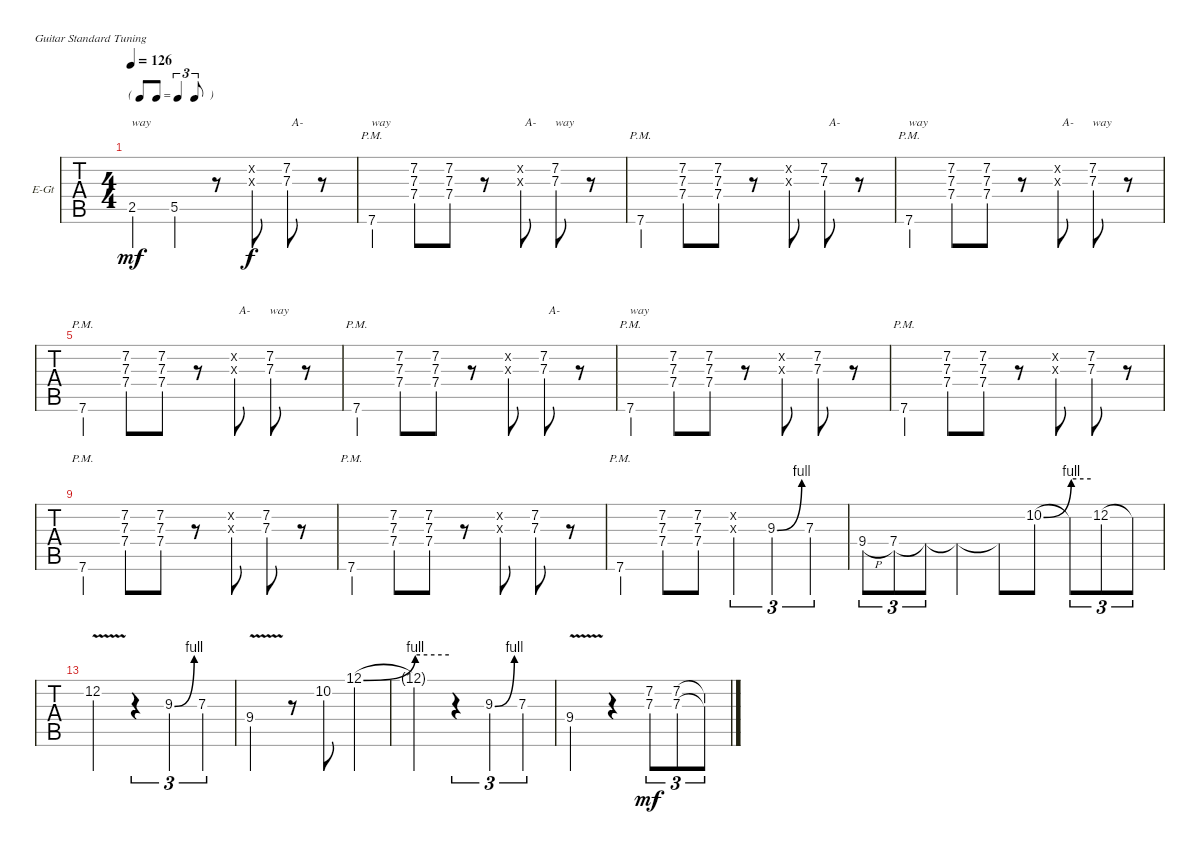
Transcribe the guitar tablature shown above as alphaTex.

\bracketExtendMode nobrackets
\firstSystemTrackNameOrientation horizontal
\otherSystemsTrackNameOrientation horizontal
\defaultBarNumberDisplay FirstOfSystem
\track ("Lead " "E-Gt") {instrument electricguitarclean}
\staff {tabs}
\tuning (E4 B3 G3 D3 A2 E2)
\ts (4 4)
\tf triplet8th
\tempo 126
\clef g2
\ks d
2.5.4{lyrics (0 "") lyrics (1 "") lyrics (2 "") lyrics (3 "      way") lyrics (4 "") dy mf} 5.5.4{lyrics (0 "") lyrics (1 "") lyrics (2 "") lyrics (3 "") lyrics (4 "")} r.8 (7.2{x} 7.3{x}).8{lyrics (0 "") lyrics (1 "") lyrics (2 "") lyrics (3 "") lyrics (4 "") dy f} (7.2 7.3).8{lyrics (0 "") lyrics (1 "") lyrics (2 "") lyrics (3 "       A-") lyrics (4 "")} r.8 |
7.6{pm}.4{lyrics (0 "") lyrics (1 "") lyrics (2 "") lyrics (3 "      way") lyrics (4 "")} (7.2 7.3 7.4).8{lyrics (0 "") lyrics (1 "") lyrics (2 "") lyrics (3 "") lyrics (4 "")} (7.2 7.3 7.4).8{lyrics (0 "") lyrics (1 "") lyrics (2 "") lyrics (3 "") lyrics (4 "")} r.8 (7.2{x} 7.3{x}).8{lyrics (0 "") lyrics (1 "") lyrics (2 "") lyrics (3 "       A-") lyrics (4 "")} (7.2 7.3).8{lyrics (0 "") lyrics (1 "") lyrics (2 "") lyrics (3 "      way") lyrics (4 "")} r.8 |
7.6{pm}.4{lyrics (0 "") lyrics (1 "") lyrics (2 "") lyrics (3 "") lyrics (4 "")} (7.2 7.3 7.4).8{lyrics (0 "") lyrics (1 "") lyrics (2 "") lyrics (3 "") lyrics (4 "")} (7.2 7.3 7.4).8{lyrics (0 "") lyrics (1 "") lyrics (2 "") lyrics (3 "") lyrics (4 "")} r.8 (7.2{x} 7.3{x}).8{lyrics (0 "") lyrics (1 "") lyrics (2 "") lyrics (3 "") lyrics (4 "")} (7.2 7.3).8{lyrics (0 "") lyrics (1 "") lyrics (2 "") lyrics (3 "       A-") lyrics (4 "")} r.8 |
7.6{pm}.4{lyrics (0 "") lyrics (1 "") lyrics (2 "") lyrics (3 "      way") lyrics (4 "")} (7.2 7.3 7.4).8{lyrics (0 "") lyrics (1 "") lyrics (2 "") lyrics (3 "") lyrics (4 "")} (7.2 7.3 7.4).8{lyrics (0 "") lyrics (1 "") lyrics (2 "") lyrics (3 "") lyrics (4 "")} r.8 (7.2{x} 7.3{x}).8{lyrics (0 "") lyrics (1 "") lyrics (2 "") lyrics (3 "       A-") lyrics (4 "")} (7.2 7.3).8{lyrics (0 "") lyrics (1 "") lyrics (2 "") lyrics (3 "      way") lyrics (4 "")} r.8 |
7.6{pm}.4{lyrics (0 "") lyrics (1 "") lyrics (2 "") lyrics (3 "") lyrics (4 "")} (7.2 7.3 7.4).8{lyrics (0 "") lyrics (1 "") lyrics (2 "") lyrics (3 "") lyrics (4 "")} (7.2 7.3 7.4).8{lyrics (0 "") lyrics (1 "") lyrics (2 "") lyrics (3 "") lyrics (4 "")} r.8 (7.2{x} 7.3{x}).8{lyrics (0 "") lyrics (1 "") lyrics (2 "") lyrics (3 "       A-") lyrics (4 "")} (7.2 7.3).8{lyrics (0 "") lyrics (1 "") lyrics (2 "") lyrics (3 "      way") lyrics (4 "")} r.8 |
7.6{pm}.4{lyrics (0 "") lyrics (1 "") lyrics (2 "") lyrics (3 "") lyrics (4 "")} (7.2 7.3 7.4).8{lyrics (0 "") lyrics (1 "") lyrics (2 "") lyrics (3 "") lyrics (4 "")} (7.2 7.3 7.4).8{lyrics (0 "") lyrics (1 "") lyrics (2 "") lyrics (3 "") lyrics (4 "")} r.8 (7.2{x} 7.3{x}).8{lyrics (0 "") lyrics (1 "") lyrics (2 "") lyrics (3 "") lyrics (4 "")} (7.2 7.3).8{lyrics (0 "") lyrics (1 "") lyrics (2 "") lyrics (3 "       A-") lyrics (4 "")} r.8 |
7.6{pm}.4{lyrics (0 "") lyrics (1 "") lyrics (2 "") lyrics (3 "      way") lyrics (4 "")} (7.2 7.3 7.4).8{lyrics (0 "") lyrics (1 "") lyrics (2 "") lyrics (3 "") lyrics (4 "")} (7.2 7.3 7.4).8{lyrics (0 "") lyrics (1 "") lyrics (2 "") lyrics (3 "") lyrics (4 "")} r.8 (7.2{x} 7.3{x}).8{lyrics (0 "") lyrics (1 "") lyrics (2 "") lyrics (3 "") lyrics (4 "")} (7.2 7.3).8{lyrics (0 "") lyrics (1 "") lyrics (2 "") lyrics (3 "") lyrics (4 "")} r.8 |
7.6{pm}.4{lyrics (0 "") lyrics (1 "") lyrics (2 "") lyrics (3 "") lyrics (4 "")} (7.2 7.3 7.4).8{lyrics (0 "") lyrics (1 "") lyrics (2 "") lyrics (3 "") lyrics (4 "")} (7.2 7.3 7.4).8{lyrics (0 "") lyrics (1 "") lyrics (2 "") lyrics (3 "") lyrics (4 "")} r.8 (7.2{x} 7.3{x}).8{lyrics (0 "") lyrics (1 "") lyrics (2 "") lyrics (3 "") lyrics (4 "")} (7.2 7.3).8{lyrics (0 "") lyrics (1 "") lyrics (2 "") lyrics (3 "") lyrics (4 "")} r.8 |
7.6{pm}.4 (7.2 7.3 7.4).8 (7.2 7.3 7.4).8 r.8 (7.2{x} 7.3{x}).8 (7.2 7.3).8 r.8 |
7.6{pm}.4 (7.2 7.3 7.4).8 (7.2 7.3 7.4).8 r.8 (7.2{x} 7.3{x}).8 (7.2 7.3).8 r.8 |
7.6{pm}.4 (7.2 7.3 7.4).8 (7.2 7.3 7.4).8 (7.2{x} 7.3{x}).4{tu (3 2)} 9.3{be (bend 0 0 60 4)}.4{tu (3 2)} 7.3.4{tu (3 2)} |
9.4{h}.8{tu (3 2)} 7.4.8{tu (3 2)} 7.4{t}.8{tu (3 2)} 7.4{t}.4 7.4{t}.8 10.2{be (bend 0 0 60 4)}.8 10.2{be (hold 0 4 60 4) t}.8{tu (3 2)} 12.2.8{tu (3 2)} 12.2{t}.8{tu (3 2)} |
12.2{v}.2 r.4{tu (3 2)} 9.3{be (bend 0 0 60 4)}.4{tu (3 2)} 7.3.4{tu (3 2)} |
9.4{v}.2 r.8 10.2.8 12.1{be (bend 0 0 60 4)}.4 |
12.1{be (hold 0 4 60 4) t}.2 r.4{tu (3 2)} 9.3{be (bend 0 0 60 4)}.4{tu (3 2)} 7.3.4{tu (3 2)} |
9.4{v}.2 r.4 (7.2 7.3{ac}).8{tu (3 2) dy mf} (7.2{st} 7.3{ac st}).8{tu (3 2)} (7.2{t} 7.3{t}).8{tu (3 2)}
